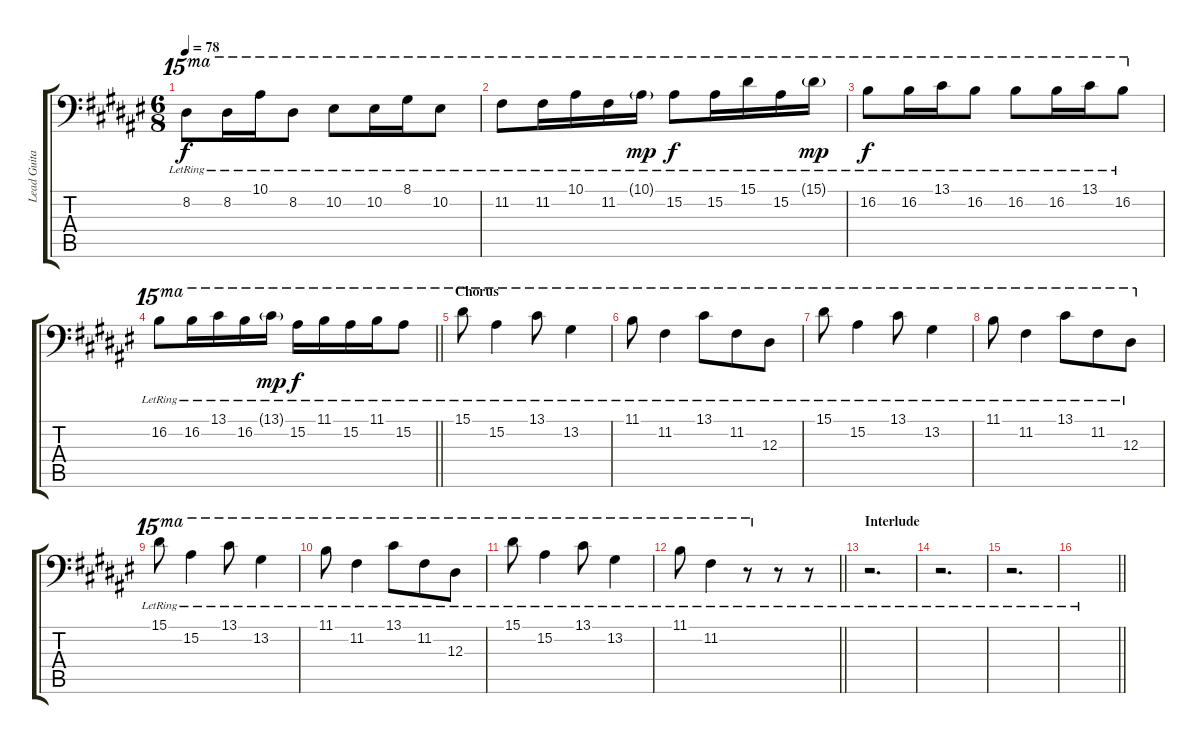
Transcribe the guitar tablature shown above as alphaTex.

\track ("Lead Guitar (Studio)" "Lead Guita") {instrument electricguitarclean}
\staff {score tabs}
\tuning (C4 G3 Eb3 Bb2 F2 Bb1) {hide}
\ts (6 8)
\tempo 78
\clef f4
\ks d#minor
8.2{lr}.8{ot 15ma dy f} 8.2{lr}.16{ot 15ma} 10.1{lr}.16{ot 15ma} 8.2{lr}.8{ot 15ma} 10.2{lr}.8{ot 15ma} 10.2{lr}.16{ot 15ma} 8.1{lr}.16{ot 15ma} 10.2{lr}.8{ot 15ma} |
11.2{lr}.8{ot 15ma} 11.2{lr}.16{ot 15ma} 10.1{lr}.16{ot 15ma} 11.2{lr}.16{ot 15ma} 10.1{g lr}.16{ot 15ma dy mp} 15.2{lr}.8{ot 15ma dy f} 15.2{lr}.16{ot 15ma} 15.1{lr}.16{ot 15ma} 15.2{lr}.16{ot 15ma} 15.1{g lr}.16{ot 15ma dy mp} |
16.2{lr}.8{ot 15ma dy f} 16.2{lr}.16{ot 15ma} 13.1{lr}.16{ot 15ma} 16.2{lr}.8{ot 15ma} 16.2{lr}.8{ot 15ma} 16.2{lr}.16{ot 15ma} 13.1{lr}.16{ot 15ma} 16.2{lr}.8{ot 15ma} |
\barLineRight lightlight
16.2{lr}.8{ot 15ma} 16.2{lr}.16{ot 15ma} 13.1{lr}.16{ot 15ma} 16.2{lr}.16{ot 15ma} 13.1{g lr}.16{ot 15ma dy mp} 15.2{lr}.16{ot 15ma dy f} 11.1{lr}.16{ot 15ma} 15.2{lr}.16{ot 15ma} 11.1{lr}.16{ot 15ma} 15.2{lr}.8{ot 15ma} |
\section ("" "Chorus")
15.1{lr}.8{ot 15ma volume 8} 15.2{lr}.4{ot 15ma} 13.1{lr}.8{ot 15ma} 13.2{lr}.4{ot 15ma} |
11.1{lr}.8{ot 15ma} 11.2{lr}.4{ot 15ma} 13.1{lr}.8{ot 15ma} 11.2{lr}.8{ot 15ma} 12.3{lr}.8{ot 15ma} |
15.1{lr}.8{ot 15ma} 15.2{lr}.4{ot 15ma} 13.1{lr}.8{ot 15ma} 13.2{lr}.4{ot 15ma} |
11.1{lr}.8{ot 15ma} 11.2{lr}.4{ot 15ma} 13.1{lr}.8{ot 15ma} 11.2{lr}.8{ot 15ma} 12.3{lr}.8{ot 15ma} |
15.1{lr}.8{ot 15ma} 15.2{lr}.4{ot 15ma} 13.1{lr}.8{ot 15ma} 13.2{lr}.4{ot 15ma} |
11.1{lr}.8{ot 15ma} 11.2{lr}.4{ot 15ma} 13.1{lr}.8{ot 15ma} 11.2{lr}.8{ot 15ma} 12.3{lr}.8{ot 15ma} |
15.1{lr}.8{ot 15ma} 15.2{lr}.4{ot 15ma} 13.1{lr}.8{ot 15ma} 13.2{lr}.4{ot 15ma} |
\barLineRight lightlight
11.1{lr}.8{ot 15ma} 11.2{lr}.4{ot 15ma} r.8{ot 15ma} r.8 r.8 |
\section ("" "Interlude")
r.2{d} |
r.2{d} |
r.2{d} |
\barLineRight lightlight
